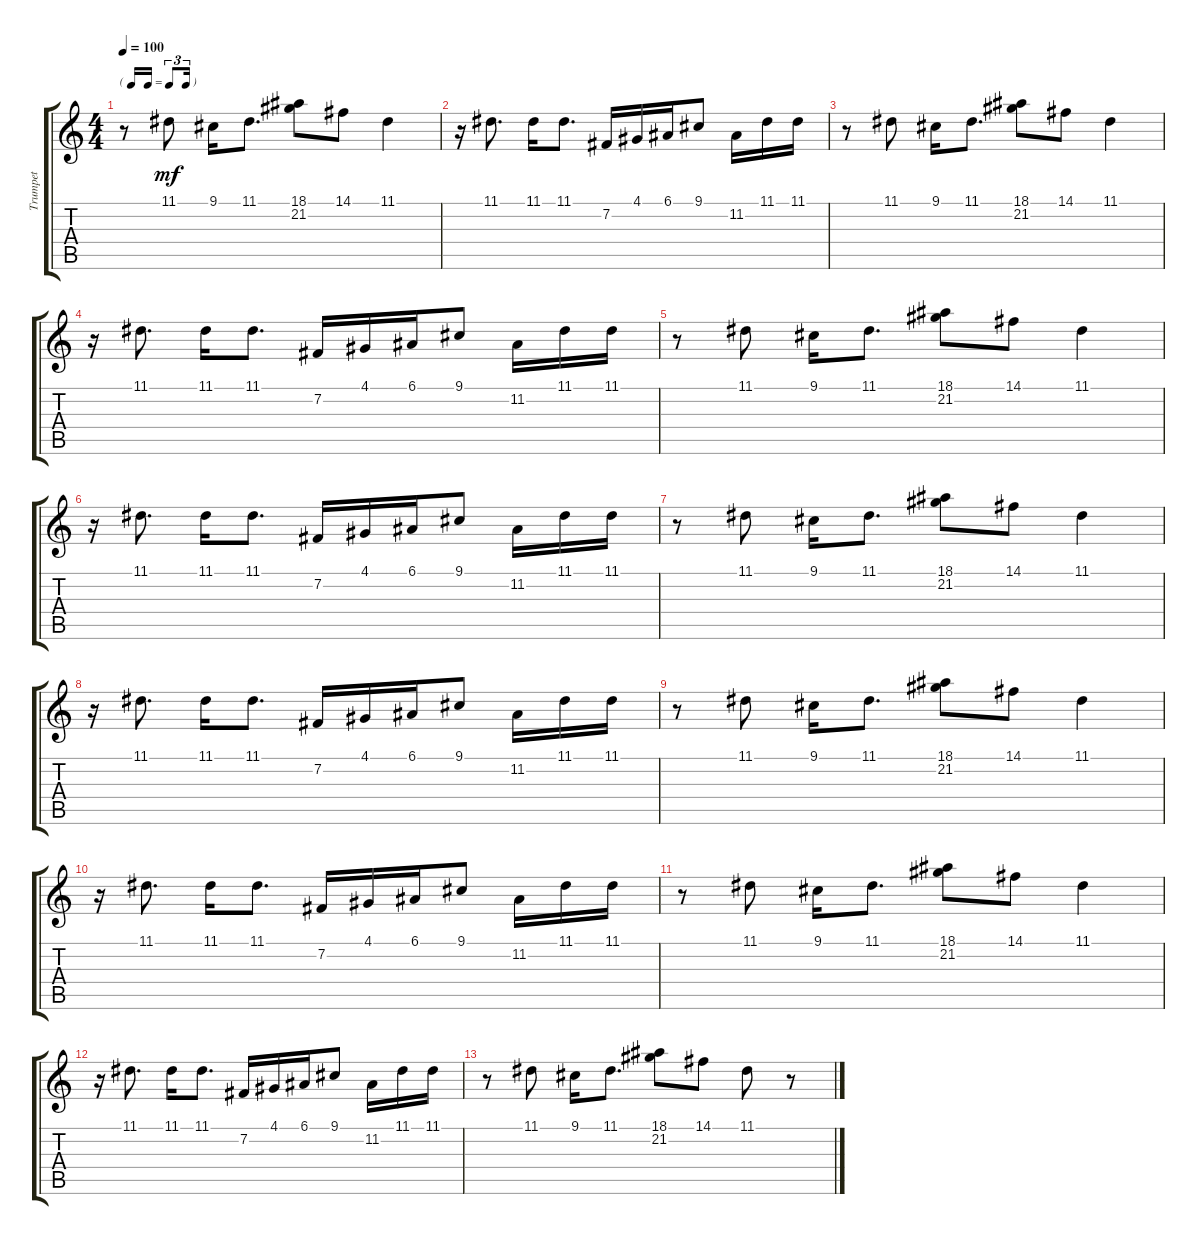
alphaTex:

\track ("Trumpet" "Trumpet") {instrument brasssection}
\staff {score tabs}
\tuning (E4 B3 G3 D3 A2 E2) {hide}
\ts (4 4)
\tf triplet16th
\tempo 100
\clef g2
\ks c
r.8{dy mf} 11.1.8 9.1.16 11.1.8{d} (18.1 21.2).8 14.1.8 11.1.4 |
r.16 11.1.8{d} 11.1.16 11.1.8{d} 7.2.16 4.1.16 6.1.16 9.1.8 11.2.16 11.1.16 11.1.16 |
r.8 11.1.8 9.1.16 11.1.8{d} (18.1 21.2).8 14.1.8 11.1.4 |
r.16 11.1.8{d} 11.1.16 11.1.8{d} 7.2.16 4.1.16 6.1.16 9.1.8 11.2.16 11.1.16 11.1.16 |
r.8 11.1.8 9.1.16 11.1.8{d} (18.1 21.2).8 14.1.8 11.1.4 |
r.16 11.1.8{d} 11.1.16 11.1.8{d} 7.2.16 4.1.16 6.1.16 9.1.8 11.2.16 11.1.16 11.1.16 |
r.8 11.1.8 9.1.16 11.1.8{d} (18.1 21.2).8 14.1.8 11.1.4 |
r.16 11.1.8{d} 11.1.16 11.1.8{d} 7.2.16 4.1.16 6.1.16 9.1.8 11.2.16 11.1.16 11.1.16 |
r.8 11.1.8 9.1.16 11.1.8{d} (18.1 21.2).8 14.1.8 11.1.4 |
r.16 11.1.8{d} 11.1.16 11.1.8{d} 7.2.16 4.1.16 6.1.16 9.1.8 11.2.16 11.1.16 11.1.16 |
r.8 11.1.8 9.1.16 11.1.8{d} (18.1 21.2).8 14.1.8 11.1.4 |
r.16 11.1.8{d} 11.1.16 11.1.8{d} 7.2.16 4.1.16 6.1.16 9.1.8 11.2.16 11.1.16 11.1.16 |
r.8 11.1.8 9.1.16 11.1.8{d} (18.1 21.2).8 14.1.8 11.1.8 r.8
